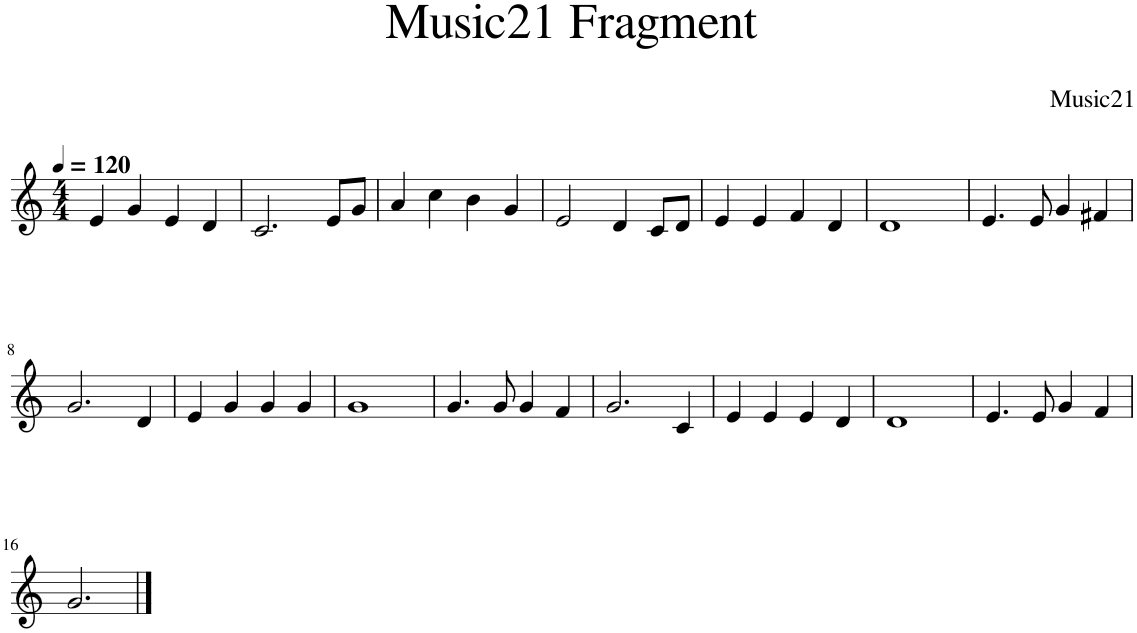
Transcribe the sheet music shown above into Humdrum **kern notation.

**kern
*part1
*staff1
*I"Piano
*I'Pno
*clefG2
*k[]
*M4/4
*MM120
=1
4e/
4g/
4e/
4d/
=2
2.c/
8e/L
8g/J
=3
4a/
4cc\
4b\
4g/
=4
2e/
4d/
8c/L
8d/J
=5
4e/
4e/
4f/
4d/
=6
1d
=7
4.e/
8e/
4g/
4f#X/
!!LO:LB:g=z
=8
2.g/
4d/
=9
4e/
4g/
4g/
4g/
=10
1g
=11
4.g/
8g/
4g/
4f/
=12
2.g/
4c/
=13
4e/
4e/
4e/
4d/
=14
1d
=15
4.e/
8e/
4g/
4f/
!!LO:LB:g=z
=16
2.g/
==
*-
